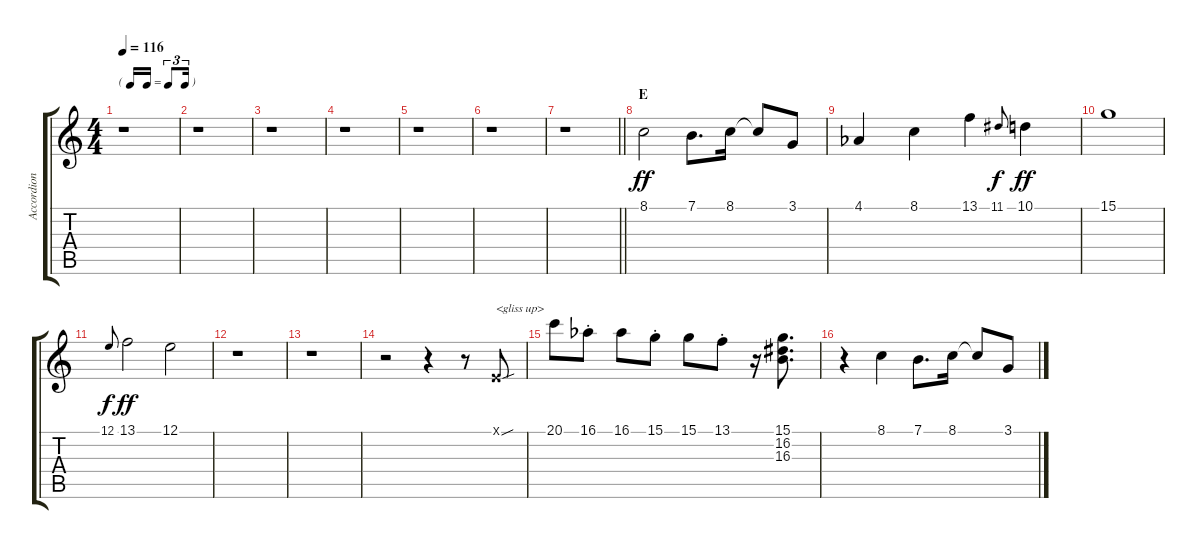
\track ("Accordion" "Accordion") {instrument accordion}
\staff {score tabs}
\tuning (E4 B3 G3 D3 A2 E2) {hide}
\ts (4 4)
\tf triplet16th
\tempo 116
\clef g2
\ks c
r.1{dy ff} |
r.1 |
r.1 |
r.1 |
r.1 |
r.1 |
\barLineRight lightlight
r.1 |
\section ("" "E")
8.1.2 7.1.8{d} 8.1.16 8.1{t}.8 3.1.8 |
4.1{acc b}.4 8.1.4 13.1.4 11.1.8{gr onbeat dy f} 10.1.4{dy ff} |
15.1.1 |
12.1.8{gr onbeat dy f} 13.1.2{dy ff} 12.1.2 |
r.1 |
r.1 |
r.2 r.4 r.8 0.1{sou x}.8{txt "<gliss up>"} |
20.1.8 16.1{st acc b}.8 16.1{acc b}.8 15.1{st}.8 15.1.8 13.1{st}.8 r.16 (15.1 16.2 16.3).8{d} |
r.4 8.1.4 7.1.8{d} 8.1.16 8.1{t}.8 3.1.8
